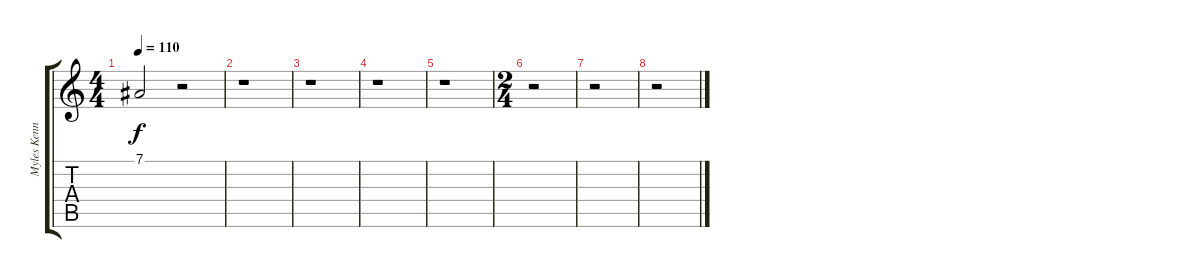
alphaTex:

\track ("Myles Kennedy" "Myles Kenn") {instrument cello}
\staff {score tabs}
\tuning (Eb4 Bb3 Gb3 Db3 Ab2 Db2) {hide}
\ts (4 4)
\tempo 110
\clef g2
\ks c
7.1.2{dy f} r.2 |
r.1 |
r.1 |
r.1 |
r.1 |
\ts (2 4)
r.2 |
r.2 |
r.2
